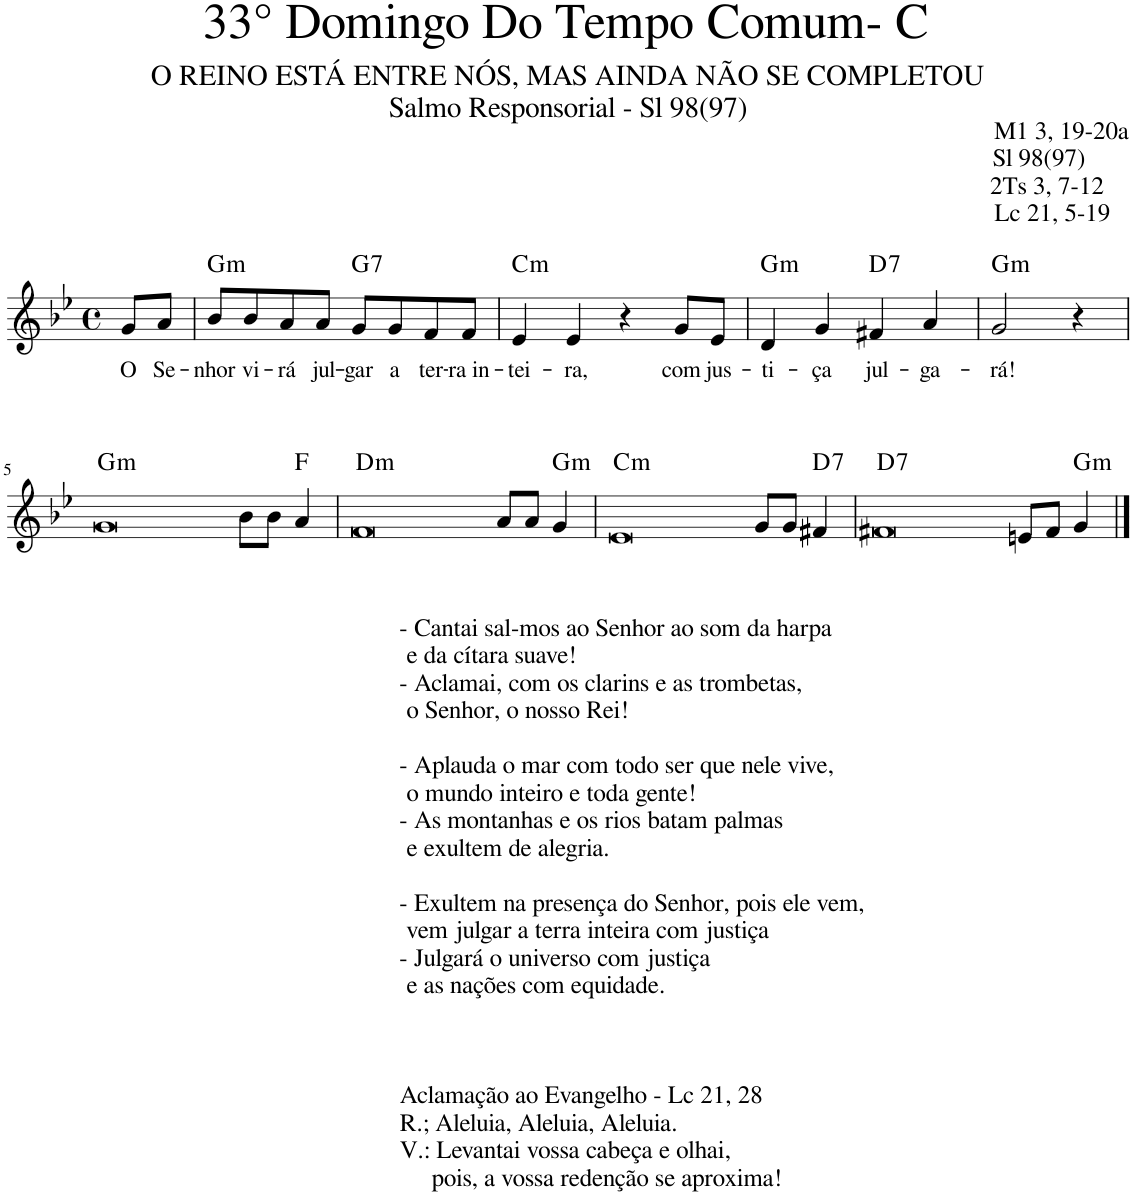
**kern	**text	**harte
*part1	*part1	*part1
*staff1	*staff1	*
*I"Voz	*	*
*I'Vo.	*	*
*clefG2	*	*
*k[b-e-]	*	*
*M4/4	*	*
*met(c)	*	*
=	=	=
!	!LO:LY:b	!
8g/L	O	.
!	!LO:LY:b	!
8a/J	Se-	.
=1	=1	=1
!	!LO:LY:b	!LO:H:kt=m
8b-/L	-nhor	G:min
!	!LO:LY:b	!
8b-/	vi-	.
!	!LO:LY:b	!
8a/	-rá	.
!	!LO:LY:b	!
8a/J	jul-	.
!	!LO:LY:b	!LO:H:kt=7
8g/L	-gar	G:7
!	!LO:LY:b	!
8g/	a	.
!	!LO:LY:b	!
8f/	ter-	.
!	!LO:LY:b	!
8f/J	-ra in-	.
=2	=2	=2
!	!LO:LY:b	!LO:H:kt=m
4e-/	-tei-	C:min
!	!LO:LY:b	!
4e-/	-ra,	.
4r	.	.
!	!LO:LY:b	!
8g/L	com	.
!	!LO:LY:b	!
8e-/J	jus-	.
=3	=3	=3
!	!LO:LY:b	!LO:H:kt=m
4d/	-ti-	G:min
!	!LO:LY:b	!
4g/	-ça	.
!	!LO:LY:b	!LO:H:kt=7
4f#X/	jul-	D:7
!	!LO:LY:b	!
4a/	-ga-	.
=4	=4	=4
!	!LO:LY:b	!LO:H:kt=m
2g/	-rá!	G:min
4r	.	.
!!LO:LB:g=z
=5	=5	=5
!LO:TX:b:t=- Cantai sal-mos ao Senhor ao som da harpa	!	!
!LO:TX:b:t=e da cítara suave!	!	!
!LO:TX:b:t=- Aclamai, com os clarins e as trombetas,	!	!
!LO:TX:b:t=o Senhor, o nosso Rei!	!	!
!LO:TX:b:t=- Aplauda o mar com todo ser que nele vive,	!	!
!LO:TX:b:t=o mundo inteiro e toda gente!	!	!
!LO:TX:b:t=- As montanhas e os rios batam palmas	!	!
!LO:TX:b:t=e exultem de alegria.	!	!
!LO:TX:b:t=- Exultem na presença do Senhor, pois ele vem,	!	!
!LO:TX:b:t=vem julgar a terra inteira com justiça	!	!
!LO:TX:b:t=- Julgará o universo com justiça	!	!
!LO:TX:b:t=e as nações com equidade.	!	!
!LO:TX:b:t=Aclamação ao Evangelho - Lc 21, 28	!	!
!LO:TX:b:t=R.; Aleluia, Aleluia, Aleluia.	!	!
!LO:TX:b:t=V.&colon; Levantai vossa cabeça e olhai,	!	!
!LO:TX:b:t=pois, a vossa redenção se aproxima!	!	!LO:H:kt=m
[1g	.	G:min
1ryy	.	.
8b-\L	.	.
8b-\J	.	.
4a/	.	F:maj
=6	=6	=6
!	!	!LO:H:kt=m
[1f	.	D:min
1g]	.	.
8a/L	.	.
8a/J	.	.
!	!	!LO:H:kt=m
4g/	.	G:min
=7	=7	=7
!	!	!LO:H:kt=m
[1e-	.	C:min
1f]	.	.
8g/L	.	.
8g/J	.	.
!	!	!LO:H:kt=7
4f#X/	.	D:7
=8	=8	=8
!	!	!LO:H:kt=7
[1f#X	.	D:7
1e-]	.	.
8en/L	.	.
8f#/J	.	.
!	!	!LO:H:kt=m
4g/	.	G:min
==9	==9	==9
1f#]	.	.
=	=	=
*-	*-	*-
